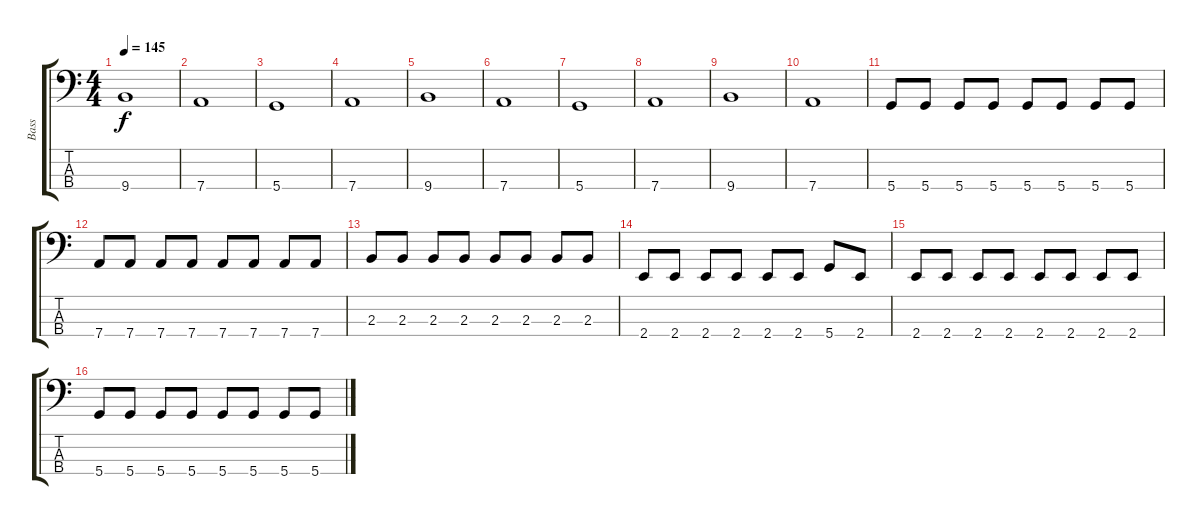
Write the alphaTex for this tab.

\track ("Bass" "Bass") {instrument electricbassfinger}
\staff {score tabs}
\tuning (G2 D2 A1 D1) {hide}
\ts (4 4)
\tempo 145
\clef f4
\ks c
9.4.1{dy f} |
7.4.1 |
5.4.1 |
7.4.1 |
9.4.1 |
7.4.1 |
5.4.1 |
7.4.1 |
9.4.1 |
7.4.1 |
5.4.8 5.4.8 5.4.8 5.4.8 5.4.8 5.4.8 5.4.8 5.4.8 |
7.4.8 7.4.8 7.4.8 7.4.8 7.4.8 7.4.8 7.4.8 7.4.8 |
2.3.8 2.3.8 2.3.8 2.3.8 2.3.8 2.3.8 2.3.8 2.3.8 |
2.4.8 2.4.8 2.4.8 2.4.8 2.4.8 2.4.8 5.4.8 2.4.8 |
2.4.8 2.4.8 2.4.8 2.4.8 2.4.8 2.4.8 2.4.8 2.4.8 |
5.4.8 5.4.8 5.4.8 5.4.8 5.4.8 5.4.8 5.4.8 5.4.8
